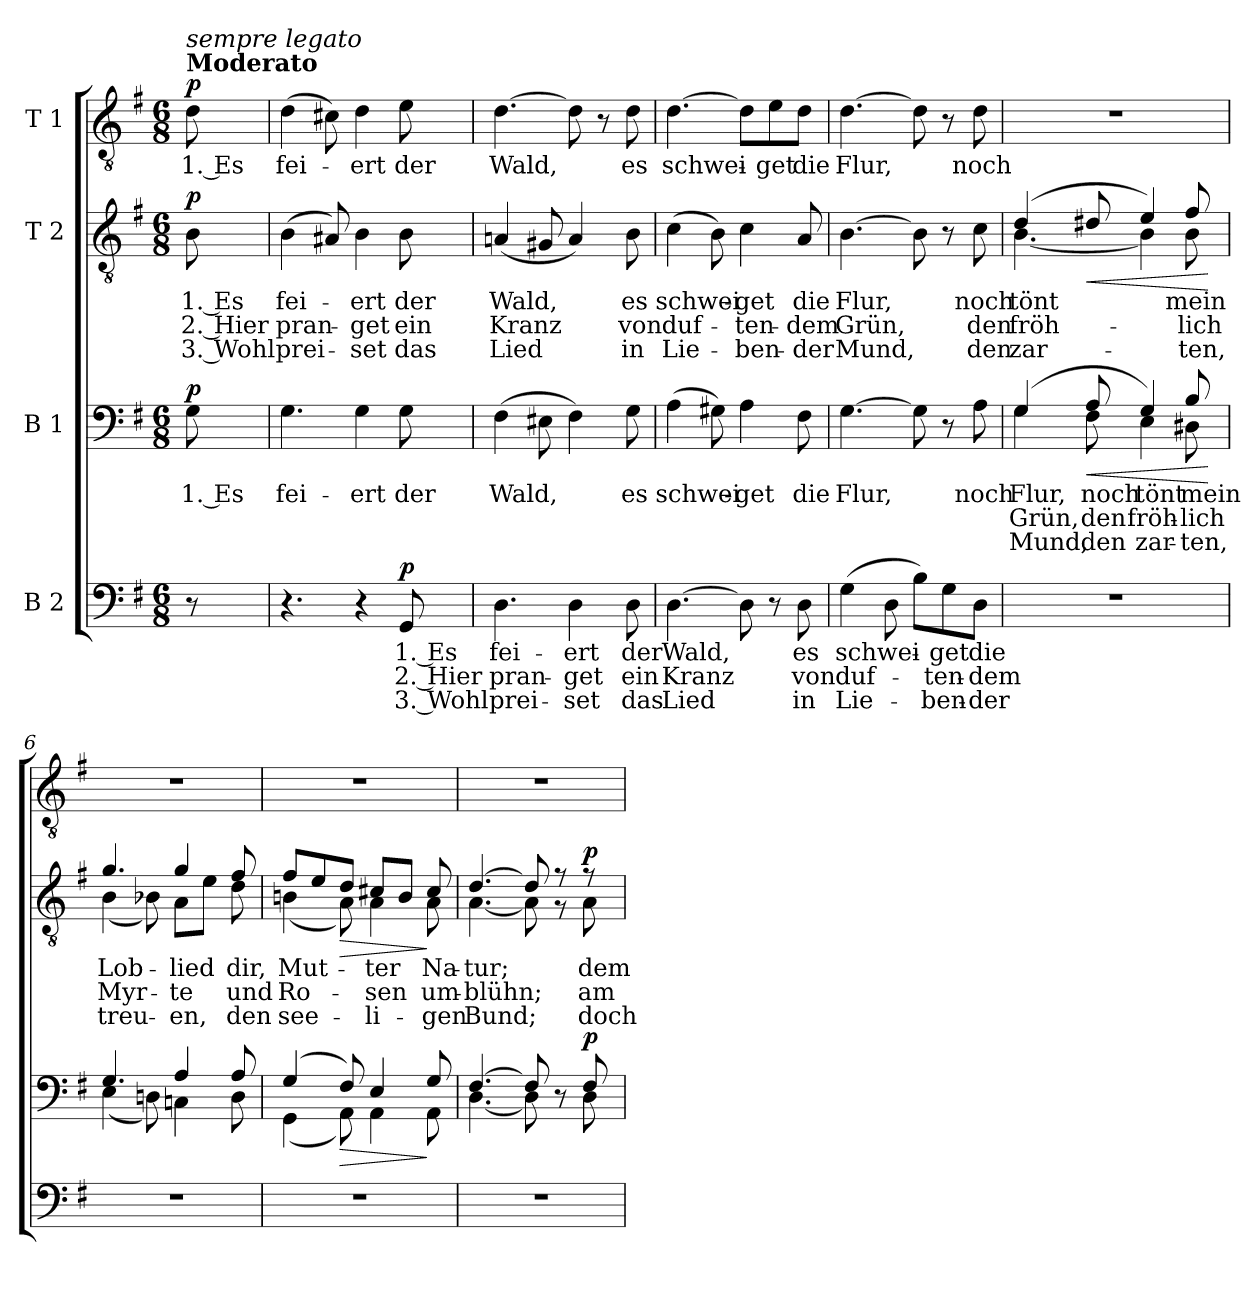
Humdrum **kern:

**kern	**text	**text	**text	**dynam	**kern	**text	**text	**text	**dynam	**kern	**text	**text	**text	**dynam	**kern	**text	**dynam
*part4	*part4	*part4	*part4	*part4	*part3	*part3	*part3	*part3	*part3	*part2	*part2	*part2	*part2	*part2	*part1	*part1	*part1
*staff4	*staff4	*staff4	*staff4	*staff4	*staff3	*staff3	*staff3	*staff3	*staff3	*staff2	*staff2	*staff2	*staff2	*staff2	*staff1	*staff1	*staff1
*I"B 2	*	*	*	*	*I"B 1	*	*	*	*	*I"T 2	*	*	*	*	*I"T 1	*	*
*clefF4	*	*	*	*	*clefF4	*	*	*	*	*clefGv2	*	*	*	*	*clefGv2	*	*
*k[f#]	*	*	*	*	*k[f#]	*	*	*	*	*k[f#]	*	*	*	*	*k[f#]	*	*
*M6/8	*	*	*	*	*M6/8	*	*	*	*	*M6/8	*	*	*	*	*M6/8	*	*
=	=	=	=	=	=	=	=	=	=	=	=	=	=	=	=	=	=
!	!	!	!	!	!	!	!	!	!	!	!	!	!	!	!LO:TX:a:B:t=Moderato	!	!
!	!	!	!	!	!	!	!	!	!	!	!	!	!	!	!LO:TX:a:i:t=sempre legato	!	!
!	!	!	!	!	!	!LO:LY:b	!	!	!LO:DY:a	!	!LO:LY:b	!LO:LY:b	!LO:LY:b	!LO:DY:a	!	!LO:LY:b	!LO:DY:a
8r	.	.	.	.	8G\	1. Es	.	.	p	8B\	1. Es	2. Hier	3. Wohl	p	8d\	1. Es	p
=1	=1	=1	=1	=1	=1	=1	=1	=1	=1	=1	=1	=1	=1	=1	=1	=1	=1
!	!	!	!	!	!	!LO:LY:b	!	!	!	!	!LO:LY:b	!LO:LY:b	!LO:LY:b	!	!	!LO:LY:b	!
4.r	.	.	.	.	4.G\	fei-	.	.	.	(4B\	fei-	pran-	prei-	.	(4d\	fei-	.
.	.	.	.	.	.	.	.	.	.	8A#X/)	.	.	.	.	8c#X\)	.	.
!	!	!	!	!	!	!LO:LY:b	!	!	!	!	!LO:LY:b	!LO:LY:b	!LO:LY:b	!	!	!LO:LY:b	!
4r	.	.	.	.	4G\	-ert	.	.	.	4B\	-ert	-get	-set	.	4d\	-ert	.
!	!LO:LY:b	!LO:LY:b	!LO:LY:b	!LO:DY:b	!	!LO:LY:b	!	!	!	!	!LO:LY:b	!LO:LY:b	!LO:LY:b	!	!	!LO:LY:b	!
8GG/	1. Es	2. Hier	3. Wohl	p	8G\	der	.	.	.	8B\	der	ein	das	.	8e\	der	.
=2	=2	=2	=2	=2	=2	=2	=2	=2	=2	=2	=2	=2	=2	=2	=2	=2	=2
!	!LO:LY:b	!LO:LY:b	!LO:LY:b	!	!	!LO:LY:b	!	!	!	!	!LO:LY:b	!LO:LY:b	!LO:LY:b	!	!	!LO:LY:b	!
4.D\	fei-	pran-	prei-	.	(4F#\	Wald,	.	.	.	(4An/	Wald,	Kranz	Lied	.	[4.d\	Wald,	.
.	.	.	.	.	8E#X\	.	.	.	.	8G#X/	.	.	.	.	.	.	.
!	!LO:LY:b	!LO:LY:b	!LO:LY:b	!	!	!	!	!	!	!	!	!	!	!	!	!	!
4D\	-ert	-get	-set	.	4F#\)	.	.	.	.	4A/)	.	.	.	.	8d\]	.	.
.	.	.	.	.	.	.	.	.	.	.	.	.	.	.	8r	.	.
!	!LO:LY:b	!LO:LY:b	!LO:LY:b	!	!	!LO:LY:b	!	!	!	!	!LO:LY:b	!LO:LY:b	!LO:LY:b	!	!	!LO:LY:b	!
8D\	der	ein	das	.	8G\	es	.	.	.	8B\	es	von	in	.	8d\	es	.
=3	=3	=3	=3	=3	=3	=3	=3	=3	=3	=3	=3	=3	=3	=3	=3	=3	=3
!	!LO:LY:b	!LO:LY:b	!LO:LY:b	!	!	!LO:LY:b	!	!	!	!	!LO:LY:b	!LO:LY:b	!LO:LY:b	!	!	!LO:LY:b	!
[4.D\	Wald,	Kranz	Lied	.	(4A\	schwei-	.	.	.	(4c\	schwei-	duf-	Lie-	.	[4.d\	schwei-	.
.	.	.	.	.	8G#X\)	.	.	.	.	8B\)	.	.	.	.	.	.	.
!	!	!	!	!	!	!LO:LY:b	!	!	!	!	!LO:LY:b	!LO:LY:b	!LO:LY:b	!	!	!	!
8D\]	.	.	.	.	4A\	-get	.	.	.	4c\	-get	-ten-	-ben-	.	8d\L]	.	.
!	!	!	!	!	!	!	!	!	!	!	!	!	!	!	!	!LO:LY:b	!
8r	.	.	.	.	.	.	.	.	.	.	.	.	.	.	8e\	-get	.
!	!LO:LY:b	!LO:LY:b	!LO:LY:b	!	!	!LO:LY:b	!	!	!	!	!LO:LY:b	!LO:LY:b	!LO:LY:b	!	!	!LO:LY:b	!
8D\	es	von	in	.	8F#\	die	.	.	.	8A/	die	-dem	-der	.	8d\J	die	.
=4	=4	=4	=4	=4	=4	=4	=4	=4	=4	=4	=4	=4	=4	=4	=4	=4	=4
!	!LO:LY:b	!LO:LY:b	!LO:LY:b	!	!	!LO:LY:b	!	!	!	!	!LO:LY:b	!LO:LY:b	!LO:LY:b	!	!	!LO:LY:b	!
(4G\	schwei-	duf-	Lie-	.	[4.G\	Flur,	.	.	.	[4.B\	Flur,	Grün,	Mund,	.	[4.d\	Flur,	.
8D\	.	.	.	.	.	.	.	.	.	.	.	.	.	.	.	.	.
8B\L)	.	.	.	.	8G\]	.	.	.	.	8B\]	.	.	.	.	8d\]	.	.
!	!LO:LY:b	!LO:LY:b	!LO:LY:b	!	!	!	!	!	!	!	!	!	!	!	!	!	!
8G\	-get	-ten-	-ben-	.	8r	.	.	.	.	8r	.	.	.	.	8r	.	.
!	!LO:LY:b	!LO:LY:b	!LO:LY:b	!	!	!LO:LY:b	!	!	!	!	!LO:LY:b	!LO:LY:b	!LO:LY:b	!	!	!LO:LY:b	!
8D\J	die	-dem	-der	.	8A\	noch	.	.	.	8c\	noch	den	den	.	8d\	noch	.
!!LO:LB:g=z
=5	=5	=5	=5	=5	=5	=5	=5	=5	=5	=5	=5	=5	=5	=5	=5	=5	=5
*	*	*	*	*	*^	*	*	*	*	*	*	*	*	*	*	*	*
!	!	!	!	!	!	!	!LO:LY:b	!LO:LY:b	!LO:LY:b	!	!	!LO:LY:b	!LO:LY:b	!LO:LY:b	!	!	!	!
*	*	*	*	*	*	*	*	*	*	*	*^	*	*	*	*	*	*	*
2.r	.	.	.	.	(4G/	4G\	Flur,	Grün,	Mund,	.	(4d/	[4.B\	tönt	fröh-	zar-	.	2.r	.	.
!	!	!	!	!	!	!	!LO:LY:b	!LO:LY:b	!LO:LY:b	!LO:HP:b	!	!	!	!	!	!LO:HP:b	!	!	!
.	.	.	.	.	8A/	8F#\	noch	den	den	<	8d#X/	.	.	.	.	<	.	.	.
!	!	!	!	!	!	!	!LO:LY:b	!LO:LY:b	!LO:LY:b	!	!	!	!	!	!	!	!	!	!
.	.	.	.	.	4G/)	4E\	tönt	fröh-	zar-	.	4e/)	4B\]	.	.	.	.	.	.	.
!	!	!	!	!	!	!	!LO:LY:b	!LO:LY:b	!LO:LY:b	!	!	!	!LO:LY:b	!LO:LY:b	!LO:LY:b	!	!	!	!
.	.	.	.	.	8B/	8D#X\	mein	-lich	-ten,	.	8f#/	8B\	mein	-lich	-ten,	.	.	.	.
*	*	*	*	*	*v	*v	*	*	*	*	*	*	*	*	*	*	*	*	*
*	*	*	*	*	*	*	*	*	*	*v	*v	*	*	*	*	*	*	*
.	.	.	.	.	.	.	.	.	[	.	.	.	.	[	.	.	.
=6	=6	=6	=6	=6	=6	=6	=6	=6	=6	=6	=6	=6	=6	=6	=6	=6	=6
*	*	*	*	*	*^	*	*	*	*	*^	*	*	*	*	*	*	*
!	!	!	!	!	!	!	!	!	!	!	!	!	!LO:LY:b	!LO:LY:b	!LO:LY:b	!	!	!	!
2.r	.	.	.	.	4.G/	(4E\	.	.	.	.	4.g/	(4B\	Lob-	Myr-	treu-	.	2.r	.	.
.	.	.	.	.	.	8Dn\)	.	.	.	.	.	8B-X\)	.	.	.	.	.	.	.
!	!	!	!	!	!	!	!	!	!	!	!	!	!LO:LY:b	!LO:LY:b	!LO:LY:b	!	!	!	!
.	.	.	.	.	4A/	4Cn\	.	.	.	.	4g/	8A\L	-lied	-te	-en,	.	.	.	.
.	.	.	.	.	.	.	.	.	.	.	.	8e\J	.	.	.	.	.	.	.
!	!	!	!	!	!	!	!	!	!	!	!	!	!LO:LY:b	!LO:LY:b	!LO:LY:b	!	!	!	!
.	.	.	.	.	8A/	8D\	.	.	.	.	8f#/	8d\	dir,	und	den	.	.	.	.
=7	=7	=7	=7	=7	=7	=7	=7	=7	=7	=7	=7	=7	=7	=7	=7	=7	=7	=7	=7
!	!	!	!	!	!	!	!	!	!	!	!	!	!LO:LY:b	!LO:LY:b	!LO:LY:b	!	!	!	!
2.r	.	.	.	.	(4G/	(4GG\	.	.	.	.	8f#/L	(4Bn\	Mut-	Ro-	see-	.	2.r	.	.
.	.	.	.	.	.	.	.	.	.	.	8e/	.	.	.	.	.	.	.	.
!	!	!	!	!	!	!	!	!	!	!LO:HP:b	!	!	!	!	!	!LO:HP:b	!	!	!
.	.	.	.	.	8F#/)	8AA\)	.	.	.	>	8d/J	8A\)	.	.	.	>	.	.	.
!	!	!	!	!	!	!	!	!	!	!	!	!	!LO:LY:b	!LO:LY:b	!LO:LY:b	!	!	!	!
.	.	.	.	.	4E/	4AA\	.	.	.	.	8c#X/L	4A\	-ter	-sen	-li-	.	.	.	.
.	.	.	.	.	.	.	.	.	.	.	8B/J	.	.	.	.	.	.	.	.
!	!	!	!	!	!	!	!	!	!	!	!	!	!LO:LY:b	!LO:LY:b	!LO:LY:b	!	!	!	!
.	.	.	.	.	8G/	8AA\	.	.	.	]	8c#/	8A\	Na-	um-	-gen	]	.	.	.
=8	=8	=8	=8	=8	=8	=8	=8	=8	=8	=8	=8	=8	=8	=8	=8	=8	=8	=8	=8
!	!	!	!	!	!	!	!	!	!	!	!	!	!LO:LY:b	!LO:LY:b	!LO:LY:b	!	!	!	!
2.r	.	.	.	.	[4.F#/	[4.D\	.	.	.	.	[4.d/	[4.A\	-tur;	-blühn;	Bund;	.	2.r	.	.
.	.	.	.	.	8F#/]	8D\]	.	.	.	.	8d/]	8A\]	.	.	.	.	.	.	.
.	.	.	.	.	8r	8ryy	.	.	.	.	8r	8r	.	.	.	.	.	.	.
!	!	!	!	!	!	!	!	!	!	!LO:DY:a	!	!	!LO:LY:b	!LO:LY:b	!LO:LY:b	!LO:DY:b	!	!	!
.	.	.	.	.	8F#/	8D\	.	.	.	p	8r	8A\	dem	am	doch	p	.	.	.
*	*	*	*	*	*v	*v	*	*	*	*	*	*	*	*	*	*	*	*	*
*	*	*	*	*	*	*	*	*	*	*v	*v	*	*	*	*	*	*	*
=	=	=	=	=	=	=	=	=	=	=	=	=	=	=	=	=	=
*-	*-	*-	*-	*-	*-	*-	*-	*-	*-	*-	*-	*-	*-	*-	*-	*-	*-
